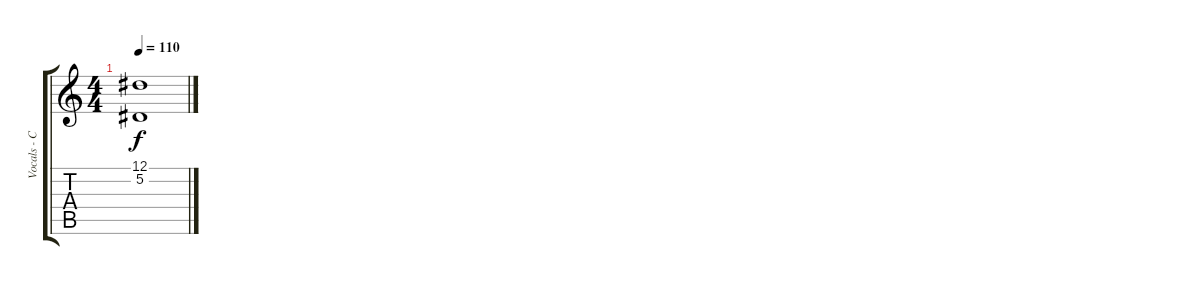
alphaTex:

\track ("Vocals - Choirs 2 (by PureMetalRim)" "Vocals - C") {instrument clarinet}
\staff {score tabs}
\tuning (Eb4 Bb3 Gb3 Db3 Ab2 Eb2) {hide}
\ts (4 4)
\tempo 110
\clef g2
\ks c
(12.1 5.2).1{dy f}
